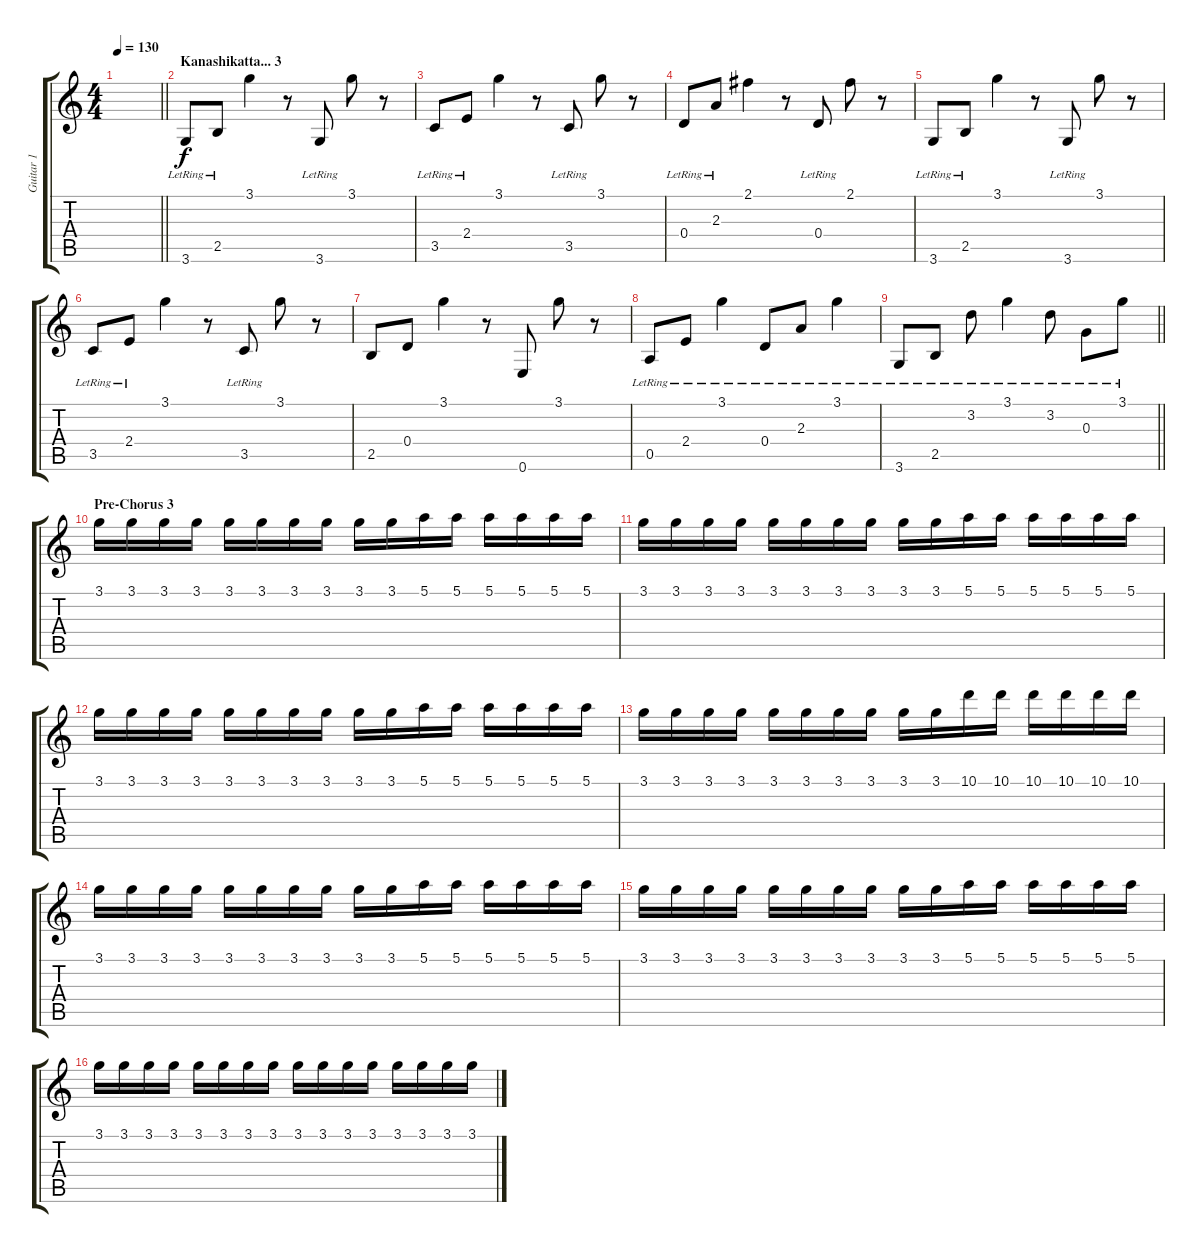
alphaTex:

\track ("Guitar 1" "Guitar 1") {instrument electricguitarclean}
\staff {score tabs}
\tuning (E4 B3 G3 D3 A2 E2) {hide}
\ts (4 4)
\tempo 130
\clef g2
\barLineRight lightlight
\ks c
|
\section ("" "Kanashikatta... 3")
3.6{lr}.8 2.5{lr}.8 3.1.4 r.8 3.6{lr}.8 3.1.8 r.8 |
3.5{lr}.8 2.4{lr}.8 3.1.4 r.8 3.5{lr}.8 3.1.8 r.8 |
0.4{lr}.8 2.3{lr}.8 2.1.4 r.8 0.4{lr}.8 2.1.8 r.8 |
3.6{lr}.8 2.5{lr}.8 3.1.4 r.8 3.6{lr}.8 3.1.8 r.8 |
3.5{lr}.8 2.4{lr}.8 3.1.4 r.8 3.5{lr}.8 3.1.8 r.8 |
2.5.8 0.4.8 3.1.4 r.8 0.6.8 3.1.8 r.8 |
0.5{lr}.8 2.4{lr}.8 3.1{lr}.4 0.4{lr}.8 2.3{lr}.8 3.1{lr}.4 |
\barLineRight lightlight
3.6{lr}.8 2.5{lr}.8 3.2{lr}.8 3.1{lr}.4 3.2{lr}.8 0.3{lr}.8 3.1{lr}.8 |
\section ("" "Pre-Chorus 3")
3.1.16 3.1.16 3.1.16 3.1.16 3.1.16 3.1.16 3.1.16 3.1.16 3.1.16 3.1.16 5.1.16 5.1.16 5.1.16 5.1.16 5.1.16 5.1.16 |
3.1.16 3.1.16 3.1.16 3.1.16 3.1.16 3.1.16 3.1.16 3.1.16 3.1.16 3.1.16 5.1.16 5.1.16 5.1.16 5.1.16 5.1.16 5.1.16 |
3.1.16 3.1.16 3.1.16 3.1.16 3.1.16 3.1.16 3.1.16 3.1.16 3.1.16 3.1.16 5.1.16 5.1.16 5.1.16 5.1.16 5.1.16 5.1.16 |
3.1.16 3.1.16 3.1.16 3.1.16 3.1.16 3.1.16 3.1.16 3.1.16 3.1.16 3.1.16 10.1.16 10.1.16 10.1.16 10.1.16 10.1.16 10.1.16 |
3.1.16 3.1.16 3.1.16 3.1.16 3.1.16 3.1.16 3.1.16 3.1.16 3.1.16 3.1.16 5.1.16 5.1.16 5.1.16 5.1.16 5.1.16 5.1.16 |
3.1.16 3.1.16 3.1.16 3.1.16 3.1.16 3.1.16 3.1.16 3.1.16 3.1.16 3.1.16 5.1.16 5.1.16 5.1.16 5.1.16 5.1.16 5.1.16 |
3.1.16 3.1.16 3.1.16 3.1.16 3.1.16 3.1.16 3.1.16 3.1.16 3.1.16 3.1.16 3.1.16 3.1.16 3.1.16 3.1.16 3.1.16 3.1.16
